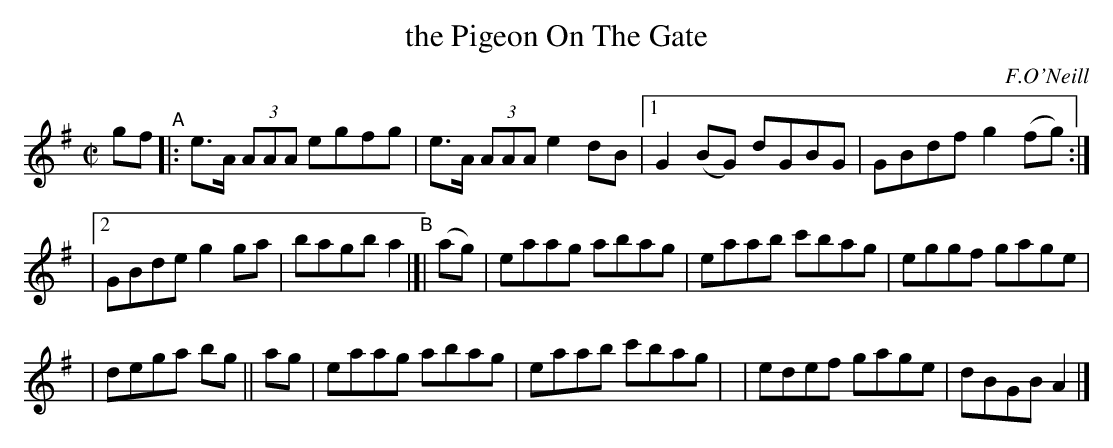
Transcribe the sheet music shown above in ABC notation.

X:1
T:the Pigeon On The Gate
O:F.O'Neill
M:C|
L:1/8
K:Ador
gf "^A"|:\
e>A (3AAA egfg | e>A (3AAA e2 dB \
|[1 G2 (BG) dGBG | GBdf g2 (fg) :|
|[2 GBde g2 ga | bagb a2 \
"^B"|[| (ag) | eaag abag \
| eaab c'bag | eggf gage |
| dega bg || ag \
| eaag abag | eaab c'bag |\
| edef gage | dBGB A2 |]
